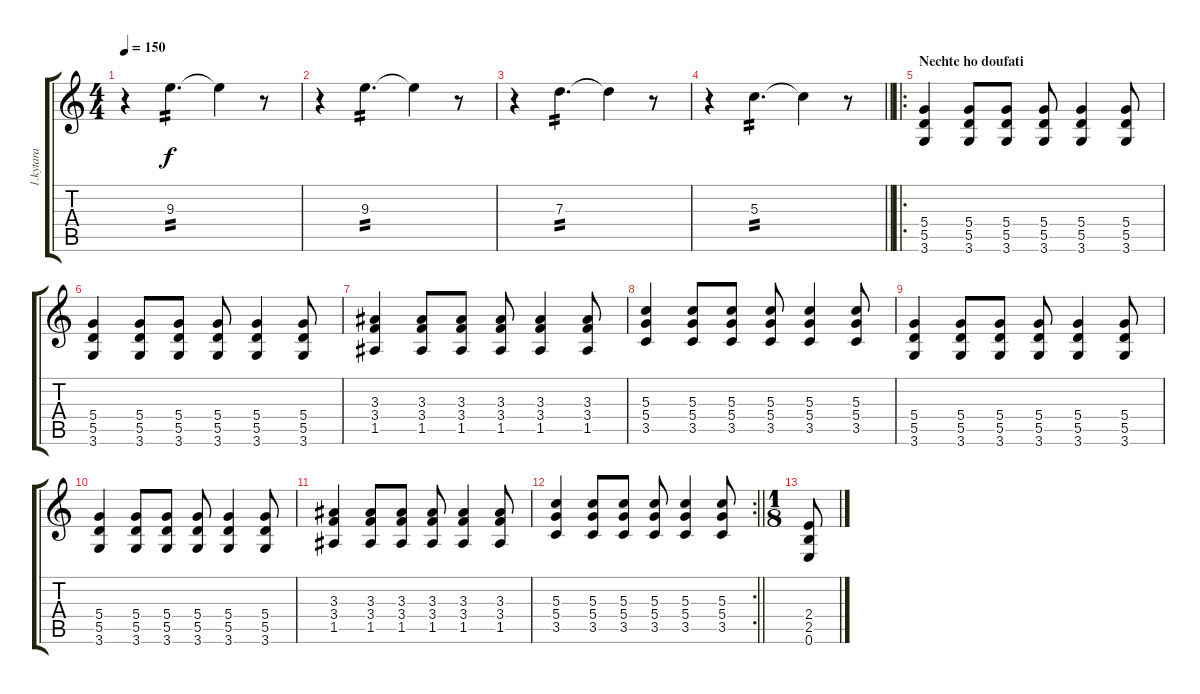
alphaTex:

\track ("1.kytara" "1.kytara") {instrument overdrivenguitar}
\staff {score tabs}
\tuning (E4 B3 G3 D3 A2 E2) {hide}
\ts (4 4)
\tempo 150
\clef g2
\ks c
r.4{dy f} 9.3.4{d tp 2 volume 6} 9.3{t}.4{volume 0} r.8 |
r.4 9.3.4{d tp 2 volume 6} 9.3{t}.4{volume 0} r.8 |
r.4 7.3.4{d tp 2 volume 6} 7.3{t}.4{volume 0} r.8 |
\barLineRight lightlight
r.4 5.3.4{d tp 2 volume 6} 5.3{t}.4{volume 0} r.8{volume 13} |
\ro
\section ("" "Nechte ho doufati")
(5.4 5.5 3.6).4 (5.4 5.5 3.6).8 (5.4 5.5 3.6).8 (5.4 5.5 3.6).8 (5.4 5.5 3.6).4 (5.4 5.5 3.6).8 |
(5.4 5.5 3.6).4 (5.4 5.5 3.6).8 (5.4 5.5 3.6).8 (5.4 5.5 3.6).8 (5.4 5.5 3.6).4 (5.4 5.5 3.6).8 |
(3.3 3.4 1.5).4 (3.3 3.4 1.5).8 (3.3 3.4 1.5).8 (3.3 3.4 1.5).8 (3.3 3.4 1.5).4 (3.3 3.4 1.5).8 |
(5.3 5.4 3.5).4 (5.3 5.4 3.5).8 (5.3 5.4 3.5).8 (5.3 5.4 3.5).8 (5.3 5.4 3.5).4 (5.3 5.4 3.5).8 |
(5.4 5.5 3.6).4 (5.4 5.5 3.6).8 (5.4 5.5 3.6).8 (5.4 5.5 3.6).8 (5.4 5.5 3.6).4 (5.4 5.5 3.6).8 |
(5.4 5.5 3.6).4 (5.4 5.5 3.6).8 (5.4 5.5 3.6).8 (5.4 5.5 3.6).8 (5.4 5.5 3.6).4 (5.4 5.5 3.6).8 |
(3.3 3.4 1.5).4 (3.3 3.4 1.5).8 (3.3 3.4 1.5).8 (3.3 3.4 1.5).8 (3.3 3.4 1.5).4 (3.3 3.4 1.5).8 |
\rc 2
\barLineRight lightlight
(5.3 5.4 3.5).4 (5.3 5.4 3.5).8 (5.3 5.4 3.5).8 (5.3 5.4 3.5).8 (5.3 5.4 3.5).4 (5.3 5.4 3.5).8 |
\ts (1 8)
(2.4 2.5 0.6).8
